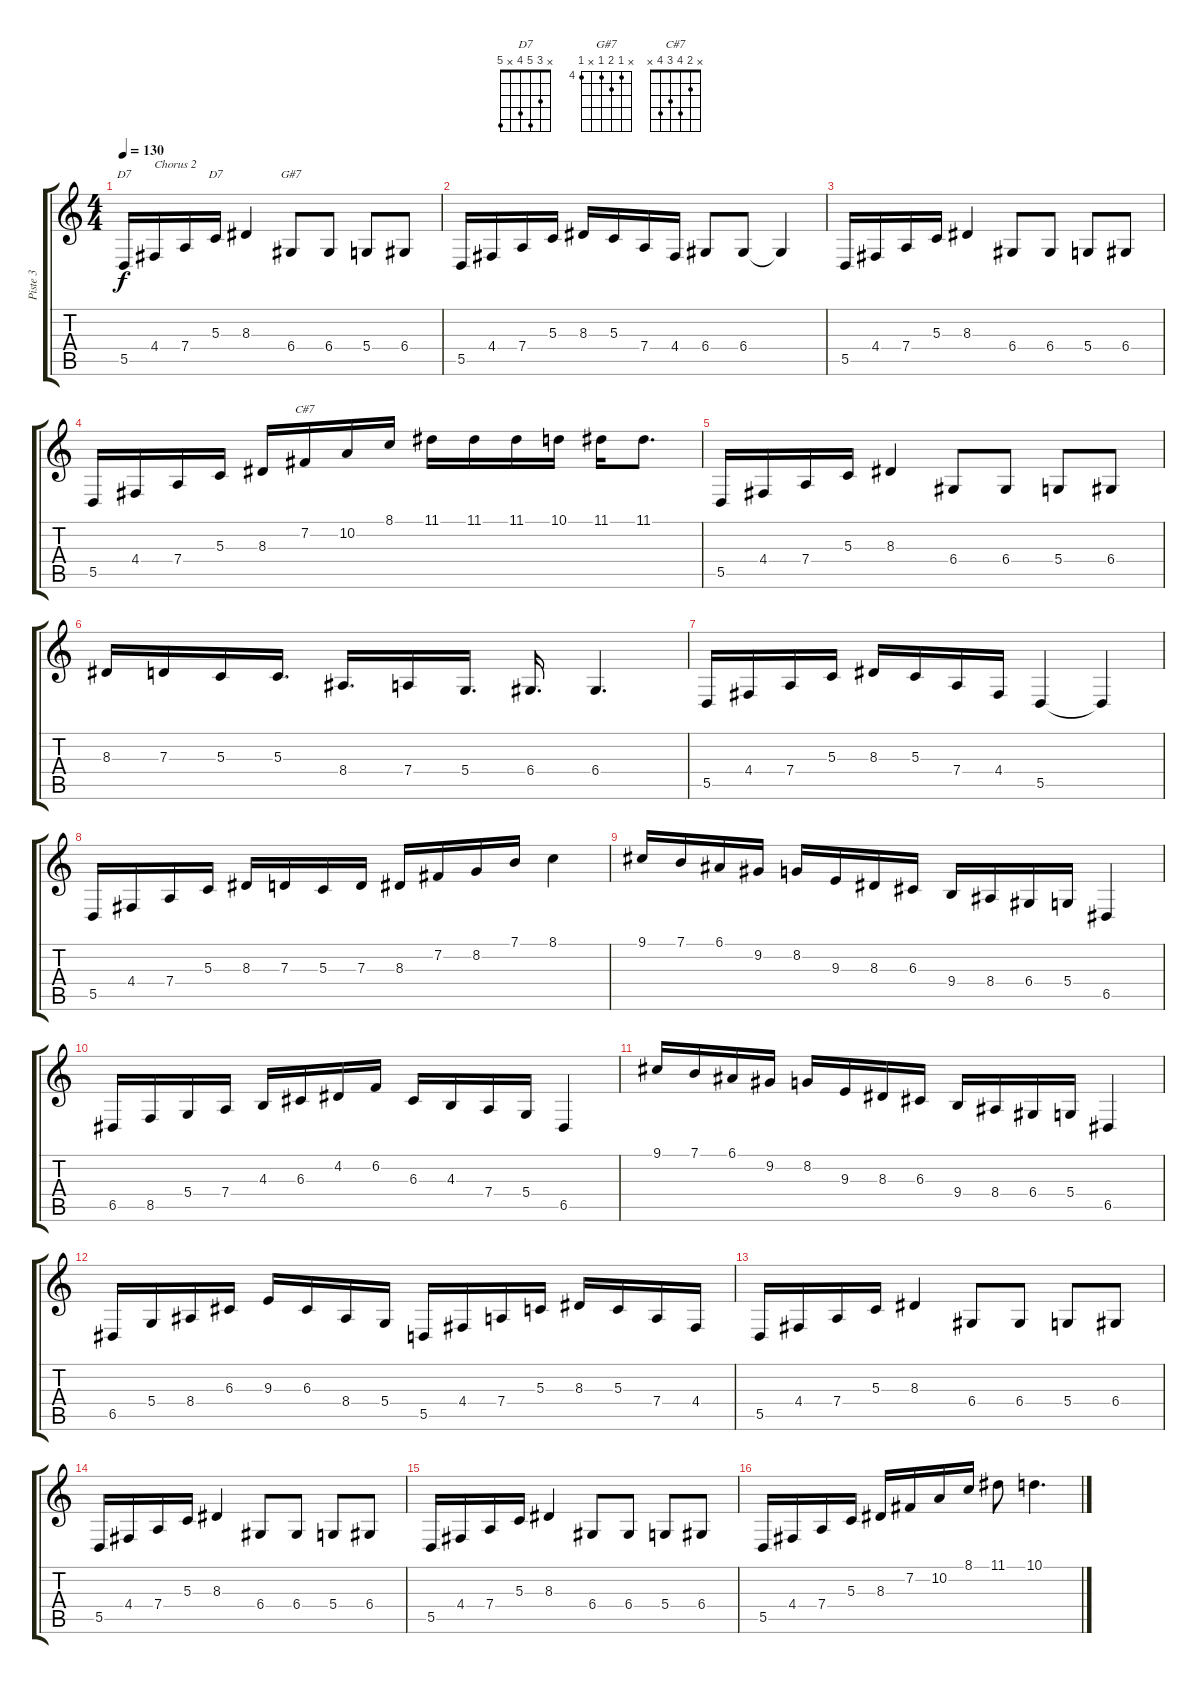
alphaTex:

\track ("Piste 3" "Piste 3") {instrument clarinet}
\staff {score tabs}
\tuning (E4 B3 G3 D3 A2 E2) {hide}
\chord ("D7" x 3 5 4 5 x)
\chord ("D7" x 3 5 4 x 5)
\chord ("G#7" x 4 5 4 x 4) {firstfret 4}
\chord ("C#7" x 2 4 3 4 x)
\ts (4 4)
\tempo 130
\clef g2
\ks c
5.5.16{ch "D7" dy f} 4.4.16{txt "Chorus 2"} 7.4.16 5.3.16{ch "D7"} 8.3.4 6.4.8{ch "G#7"} 6.4.8 5.4.8 6.4.8 |
5.5.16 4.4.16 7.4.16 5.3.16 8.3.16 5.3.16 7.4.16 4.4.16 6.4.8 6.4.8 6.4{t}.4 |
5.5.16 4.4.16 7.4.16 5.3.16 8.3.4 6.4.8 6.4.8 5.4.8 6.4.8 |
5.5.16 4.4.16 7.4.16 5.3.16 8.3.16 7.2.16{ch "C#7"} 10.2.16 8.1.16 11.1.16 11.1.16 11.1.16 10.1.16 11.1.16 11.1.8{d} |
5.5.16 4.4.16 7.4.16 5.3.16 8.3.4 6.4.8 6.4.8 5.4.8 6.4.8 |
8.3.16 7.3.16 5.3.16 5.3.16{d} 8.4.16{d} 7.4.16 5.4.16{d} 6.4.16{d} 6.4.4{d} |
5.5.16 4.4.16 7.4.16 5.3.16 8.3.16 5.3.16 7.4.16 4.4.16 5.5.4 5.5{t}.4 |
5.5.16 4.4.16 7.4.16 5.3.16 8.3.16 7.3.16 5.3.16 7.3.16 8.3.16 7.2.16 8.2.16 7.1.16 8.1.4 |
9.1.16 7.1.16 6.1.16 9.2.16 8.2.16 9.3.16 8.3.16 6.3.16 9.4.16 8.4.16 6.4.16 5.4.16 6.5.4 |
6.5.16 8.5.16 5.4.16 7.4.16 4.3.16 6.3.16 4.2.16 6.2.16 6.3.16 4.3.16 7.4.16 5.4.16 6.5.4 |
9.1.16 7.1.16 6.1.16 9.2.16 8.2.16 9.3.16 8.3.16 6.3.16 9.4.16 8.4.16 6.4.16 5.4.16 6.5.4 |
6.5.16 5.4.16 8.4.16 6.3.16 9.3.16 6.3.16 8.4.16 5.4.16 5.5.16 4.4.16 7.4.16 5.3.16 8.3.16 5.3.16 7.4.16 4.4.16 |
5.5.16 4.4.16 7.4.16 5.3.16 8.3.4 6.4.8 6.4.8 5.4.8 6.4.8 |
5.5.16 4.4.16 7.4.16 5.3.16 8.3.4 6.4.8 6.4.8 5.4.8 6.4.8 |
5.5.16 4.4.16 7.4.16 5.3.16 8.3.4 6.4.8 6.4.8 5.4.8 6.4.8 |
5.5.16 4.4.16 7.4.16 5.3.16 8.3.16 7.2.16 10.2.16 8.1.16 11.1.8 10.1.4{d}
